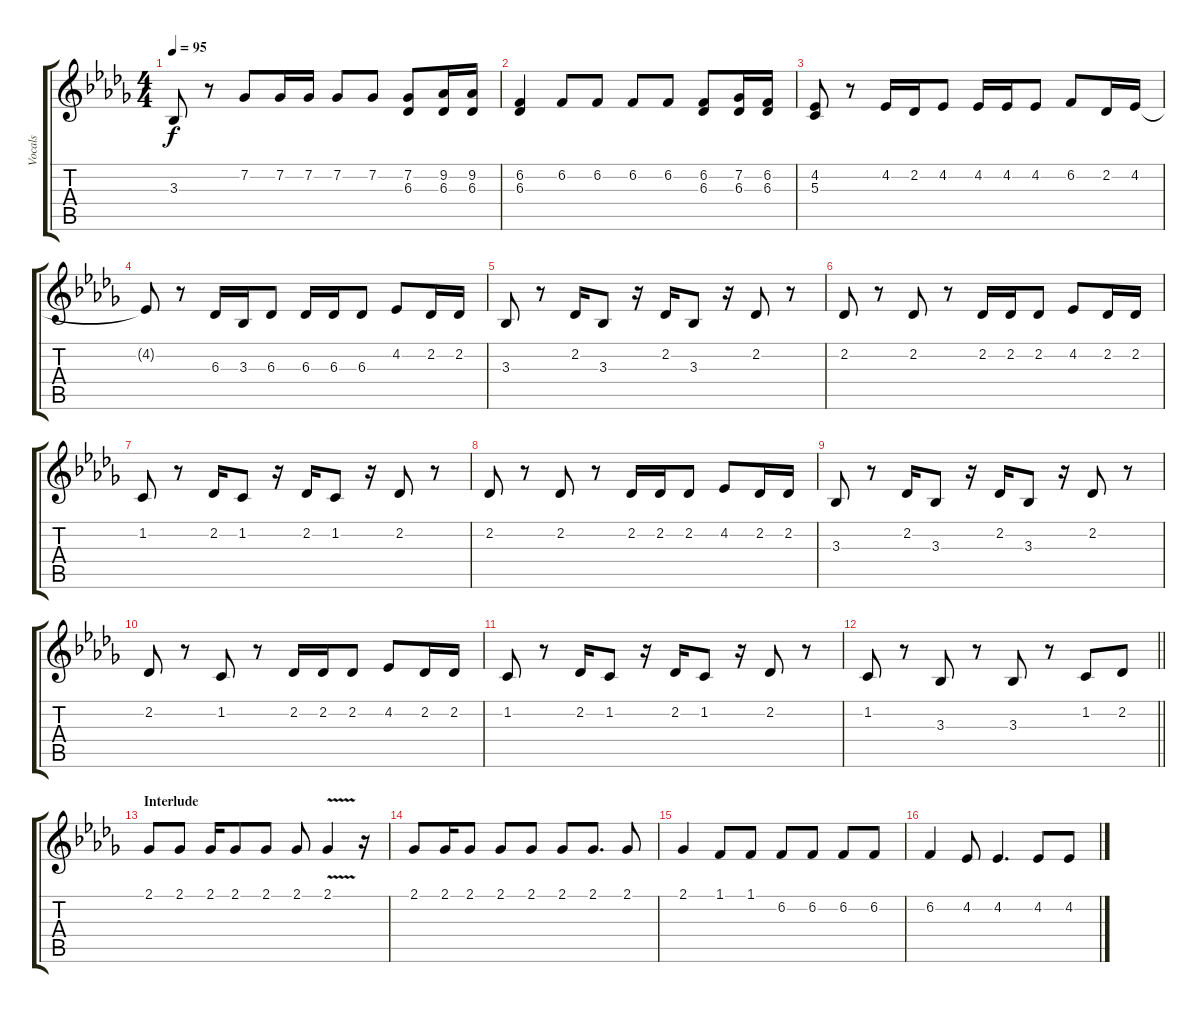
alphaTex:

\track ("Vocals" "Vocals") {instrument oboe}
\staff {score tabs}
\tuning (E4 B3 G3 D3 A2 E2) {hide}
\ts (4 4)
\tempo 95
\clef g2
\ks db
3.3.8{dy f} r.8 7.2.8 7.2.16 7.2.16 7.2.8 7.2.8 (7.2 6.3).8 (9.2 6.3).16 (9.2 6.3).16 |
(6.2 6.3).4 6.2.8 6.2.8 6.2.8 6.2.8 (6.2 6.3).8 (7.2 6.3).16 (6.2 6.3).16 |
(4.2 5.3).8 r.8 4.2.16 2.2.16 4.2.8 4.2.16 4.2.16 4.2.8 6.2.8 2.2.16 4.2.16 |
4.2{t}.8 r.8 6.3.16 3.3.16 6.3.8 6.3.16 6.3.16 6.3.8 4.2.8 2.2.16 2.2.16 |
3.3.8 r.8 2.2.16 3.3.8 r.16 2.2.16 3.3.8 r.16 2.2.8 r.8 |
2.2.8 r.8 2.2.8 r.8 2.2.16 2.2.16 2.2.8 4.2.8 2.2.16 2.2.16 |
1.2.8 r.8 2.2.16 1.2.8 r.16 2.2.16 1.2.8 r.16 2.2.8 r.8 |
2.2.8 r.8 2.2.8 r.8 2.2.16 2.2.16 2.2.8 4.2.8 2.2.16 2.2.16 |
3.3.8 r.8 2.2.16 3.3.8 r.16 2.2.16 3.3.8 r.16 2.2.8 r.8 |
2.2.8 r.8 1.2.8 r.8 2.2.16 2.2.16 2.2.8 4.2.8 2.2.16 2.2.16 |
1.2.8 r.8 2.2.16 1.2.8 r.16 2.2.16 1.2.8 r.16 2.2.8 r.8 |
\barLineRight lightlight
1.2.8 r.8 3.3.8 r.8 3.3.8 r.8 1.2.8 2.2.8 |
\section ("" "Interlude")
2.1.8 2.1.8 2.1.16 2.1.8 2.1.8 2.1.8 2.1{v}.4 r.16 |
2.1.8 2.1.16 2.1.8 2.1.8 2.1.8 2.1.8 2.1.8{d} 2.1.8 |
2.1.4 1.1.8 1.1.8 6.2.8 6.2.8 6.2.8 6.2.8 |
6.2.4 4.2.8 4.2.4{d} 4.2.8 4.2.8
